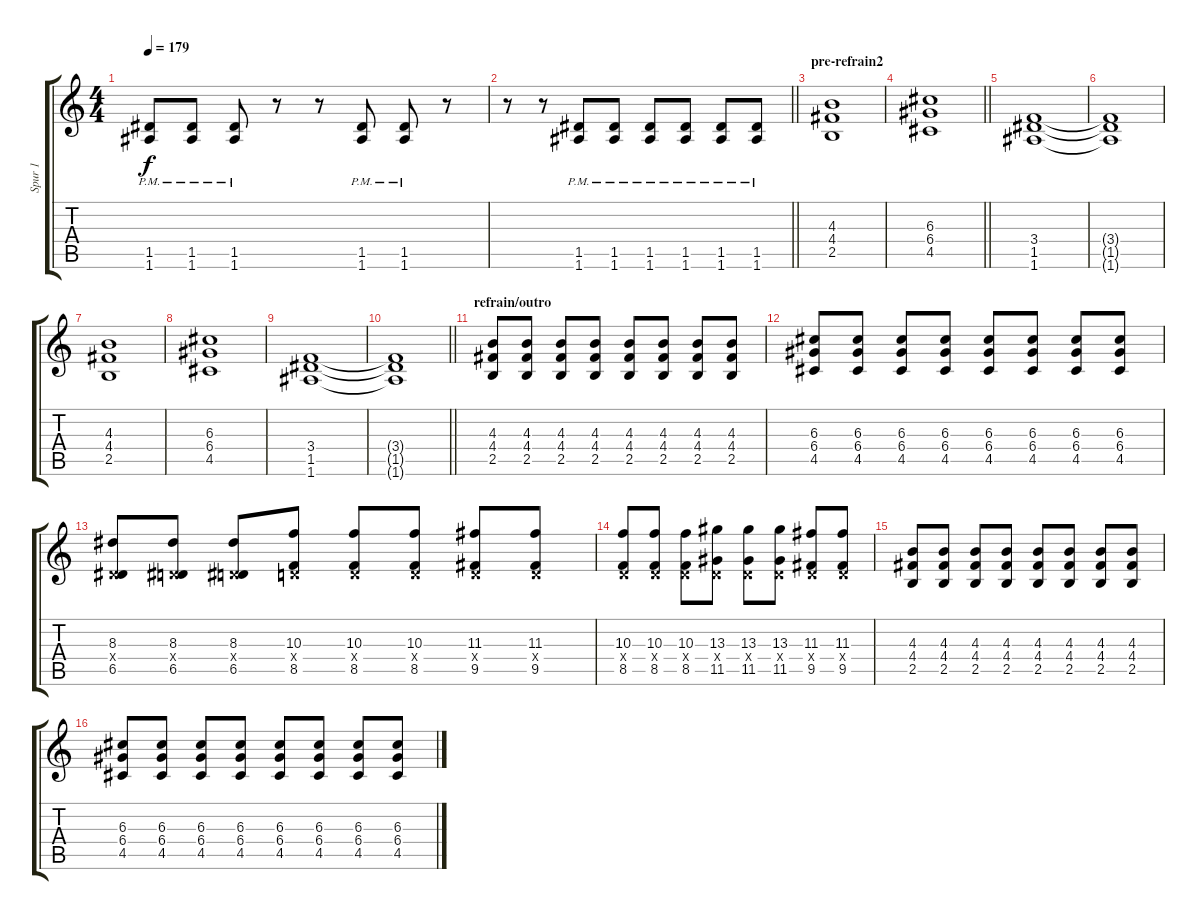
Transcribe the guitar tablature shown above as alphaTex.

\track ("Spur 1" "Spur 1") {instrument distortionguitar}
\staff {score tabs}
\tuning (E4 B3 G3 D3 A2 D3) {hide}
\ts (4 4)
\tempo 179
\clef g2
\ks c
(1.5{pm} 1.6{pm}).8{dy f} (1.5{pm} 1.6{pm}).8 (1.5{pm} 1.6{pm}).8 r.8 r.8 (1.5{pm} 1.6{pm}).8 (1.5{pm} 1.6{pm}).8 r.8 |
\barLineRight lightlight
r.8 r.8 (1.5{pm} 1.6{pm}).8 (1.5{pm} 1.6{pm}).8 (1.5{pm} 1.6{pm}).8 (1.5{pm} 1.6{pm}).8 (1.5{pm} 1.6{pm}).8 (1.5{pm} 1.6{pm}).8 |
\section ("" "pre-refrain2")
(4.3 4.4 2.5).1 |
\barLineRight lightlight
(6.3 6.4 4.5).1 |
\section ("" "")
(3.4 1.5 1.6).1 |
(3.4{t} 1.5{t} 1.6{t}).1 |
(4.3 4.4 2.5).1 |
(6.3 6.4 4.5).1 |
(3.4 1.5 1.6).1 |
\barLineRight lightlight
(3.4{t} 1.5{t} 1.6{t}).1 |
\section ("" "refrain/outro")
(4.3 4.4 2.5).8 (4.3 4.4 2.5).8 (4.3 4.4 2.5).8 (4.3 4.4 2.5).8 (4.3 4.4 2.5).8 (4.3 4.4 2.5).8 (4.3 4.4 2.5).8 (4.3 4.4 2.5).8 |
(6.3 6.4 4.5).8 (6.3 6.4 4.5).8 (6.3 6.4 4.5).8 (6.3 6.4 4.5).8 (6.3 6.4 4.5).8 (6.3 6.4 4.5).8 (6.3 6.4 4.5).8 (6.3 6.4 4.5).8 |
(8.3 0.4{x} 6.5).8 (8.3 0.4{x} 6.5).8 (8.3 0.4{x} 6.5).8 (10.3 0.4{x} 8.5).8 (10.3 0.4{x} 8.5).8 (10.3 0.4{x} 8.5).8 (11.3 0.4{x} 9.5).8 (11.3 0.4{x} 9.5).8 |
(10.3 0.4{x} 8.5).8 (10.3 0.4{x} 8.5).8 (10.3 0.4{x} 8.5).8 (13.3 0.4{x} 11.5).8 (13.3 0.4{x} 11.5).8 (13.3 0.4{x} 11.5).8 (11.3 0.4{x} 9.5).8 (11.3 0.4{x} 9.5).8 |
(4.3 4.4 2.5).8 (4.3 4.4 2.5).8 (4.3 4.4 2.5).8 (4.3 4.4 2.5).8 (4.3 4.4 2.5).8 (4.3 4.4 2.5).8 (4.3 4.4 2.5).8 (4.3 4.4 2.5).8 |
(6.3 6.4 4.5).8 (6.3 6.4 4.5).8 (6.3 6.4 4.5).8 (6.3 6.4 4.5).8 (6.3 6.4 4.5).8 (6.3 6.4 4.5).8 (6.3 6.4 4.5).8 (6.3 6.4 4.5).8
